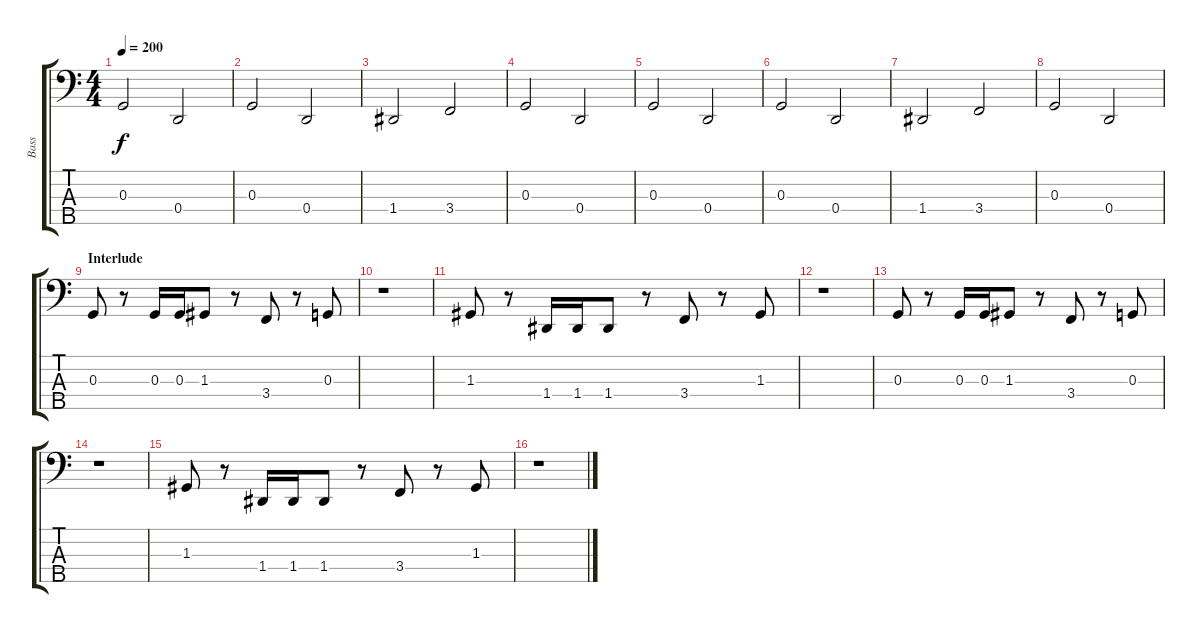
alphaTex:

\track ("Bass" "Bass") {instrument electricbasspick}
\staff {score tabs}
\tuning (F2 C2 G1 D1 A0) {hide}
\ts (4 4)
\tempo 200
\clef f4
\ks c
0.3.2{dy f} 0.4.2 |
0.3.2 0.4.2 |
1.4.2 3.4.2 |
0.3.2 0.4.2 |
0.3.2 0.4.2 |
0.3.2 0.4.2 |
1.4.2 3.4.2 |
0.3.2 0.4.2 |
\section ("" "Interlude")
0.3.8 r.8 0.3.16 0.3.16 1.3.8 r.8 3.4.8 r.8 0.3.8 |
r.1 |
1.3.8 r.8 1.4.16 1.4.16 1.4.8 r.8 3.4.8 r.8 1.3.8 |
r.1 |
0.3.8 r.8 0.3.16 0.3.16 1.3.8 r.8 3.4.8 r.8 0.3.8 |
r.1 |
1.3.8 r.8 1.4.16 1.4.16 1.4.8 r.8 3.4.8 r.8 1.3.8 |
r.1
